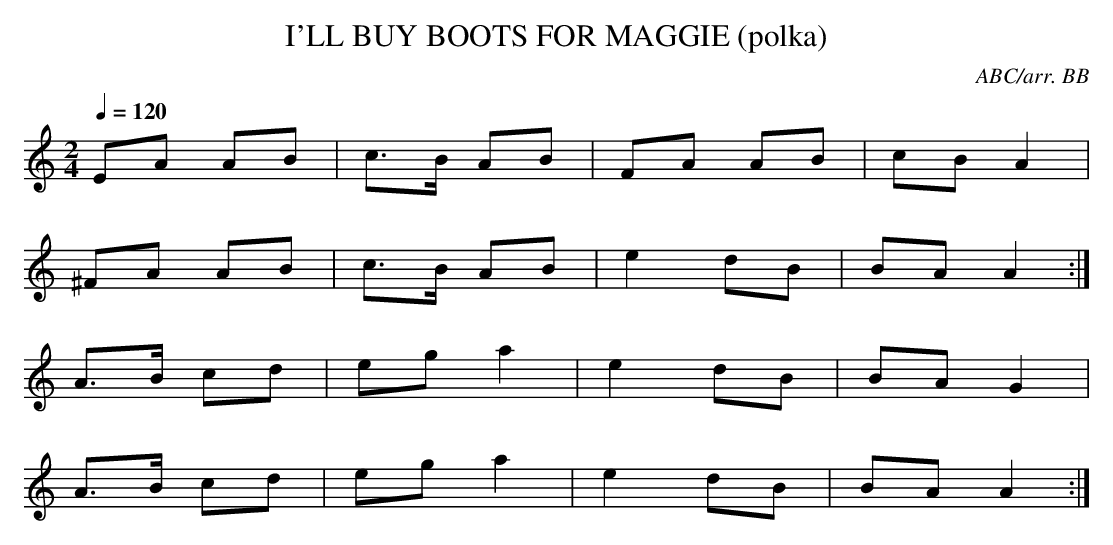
X:1
T:I'LL BUY BOOTS FOR MAGGIE (polka)
C:ABC/arr. BB
Q:1/4=120
M:2/4
L:1/8
K:Am
EA AB|c>B AB|FA AB|cB A2|
^FA AB|c>B AB|e2 dB|BA A2 :|
A>B cd|eg a2|e2 dB|BA G2|
A>B cd|eg a2|e2 dB|BA A2 :|
